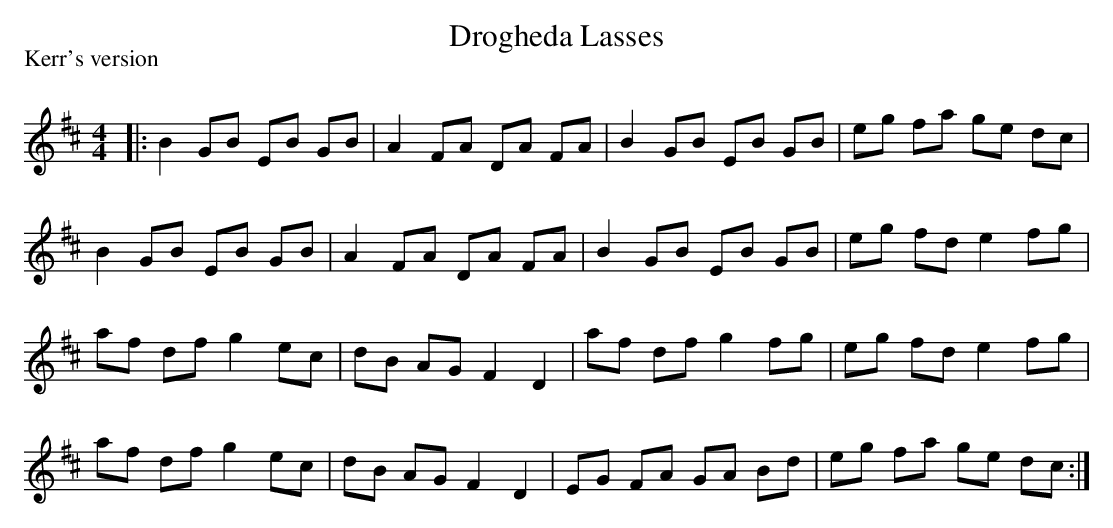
X:1
T: Drogheda Lasses
P:Kerr's version
Q: 232
K:D
M:4/4
L:1/8
|:B2 GB EB GB|A2 FA DA FA|B2 GB EB GB|eg fa ge dc|
B2 GB EB GB|A2 FA DA FA|B2 GB EB GB|eg fd e2 fg|
af df g2 ec|dB AG F2 D2|af df g2 fg|eg fd e2 fg|
af df g2 ec|dB AG F2 D2|EG FA GA Bd|eg fa ge dc:|
